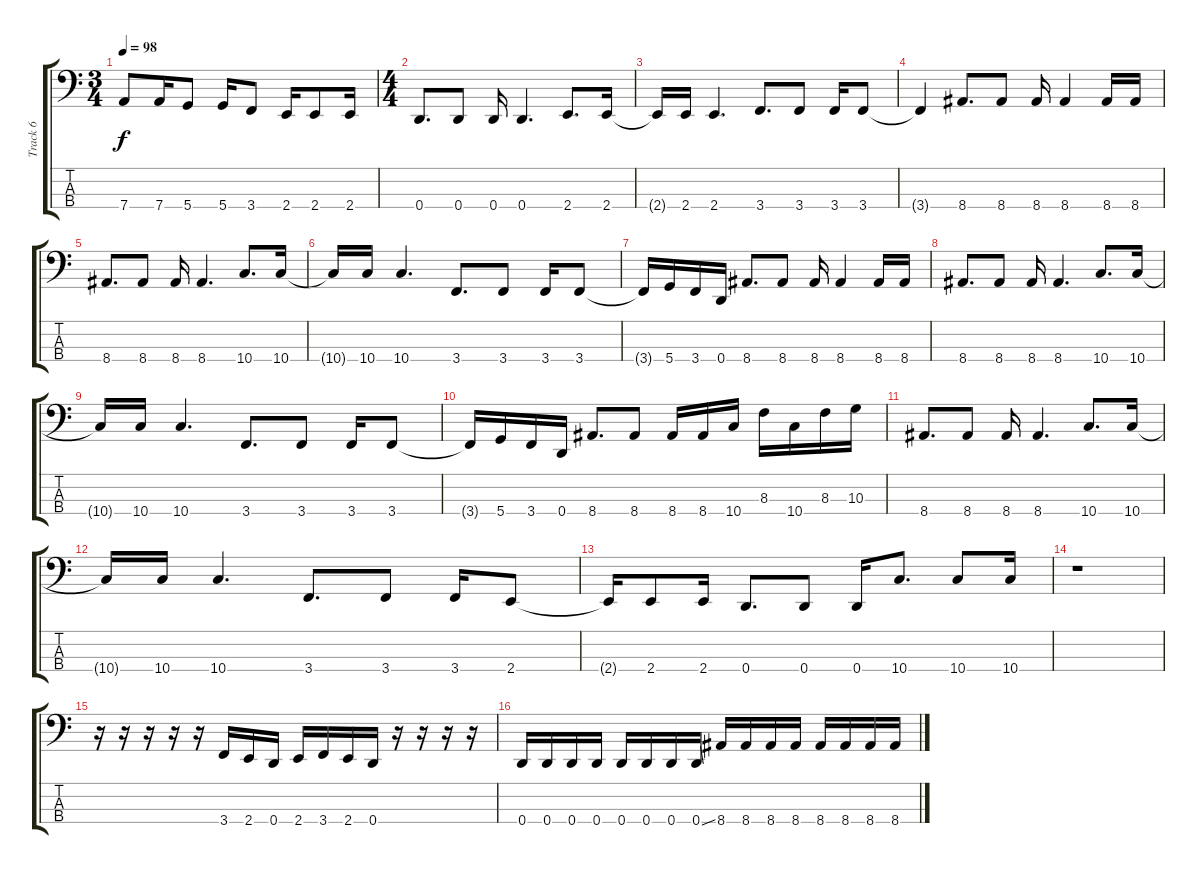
\track ("Track 6" "Track 6") {instrument electricbassfinger}
\staff {score tabs}
\tuning (G2 D2 A1 D1) {hide}
\ts (3 4)
\tempo 98
\clef f4
\ks c
7.4.8{dy f} 7.4.16 5.4.8 5.4.16 3.4.8 2.4.16 2.4.8 2.4.16 |
\ts (4 4)
0.4.8{d} 0.4.8 0.4.16 0.4.4{d} 2.4.8{d} 2.4.16 |
2.4{t}.16 2.4.16 2.4.4{d} 3.4.8{d} 3.4.8 3.4.16 3.4.8 |
3.4{t}.4 8.4.8{d} 8.4.8 8.4.16 8.4.4 8.4.16 8.4.16 |
8.4.8{d} 8.4.8 8.4.16 8.4.4{d} 10.4.8{d} 10.4.16 |
10.4{t}.16 10.4.16 10.4.4{d} 3.4.8{d} 3.4.8 3.4.16 3.4.8 |
3.4{t}.16 5.4.16 3.4.16 0.4.16 8.4.8{d} 8.4.8 8.4.16 8.4.4 8.4.16 8.4.16 |
8.4.8{d} 8.4.8 8.4.16 8.4.4{d} 10.4.8{d} 10.4.16 |
10.4{t}.16 10.4.16 10.4.4{d} 3.4.8{d} 3.4.8 3.4.16 3.4.8 |
3.4{t}.16 5.4.16 3.4.16 0.4.16 8.4.8{d} 8.4.8 8.4.16 8.4.16 10.4.16 8.3.16 10.4.16 8.3.16 10.3.16 |
8.4.8{d} 8.4.8 8.4.16 8.4.4{d} 10.4.8{d} 10.4.16 |
10.4{t}.16 10.4.16 10.4.4{d} 3.4.8{d} 3.4.8 3.4.16 2.4.8 |
2.4{t}.16 2.4.8 2.4.16 0.4.8{d} 0.4.8 0.4.16 10.4.8{d} 10.4.8 10.4.16 |
r.1 |
r.16 r.16 r.16 r.16 r.16 3.4.16 2.4.16 0.4.16 2.4.16 3.4.16 2.4.16 0.4.16 r.16 r.16 r.16 r.16 |
0.4.16 0.4.16 0.4.16 0.4.16 0.4.16 0.4.16 0.4.16 0.4{ss}.16 8.4.16 8.4.16 8.4.16 8.4.16 8.4.16 8.4.16 8.4.16 8.4{ss}.16
